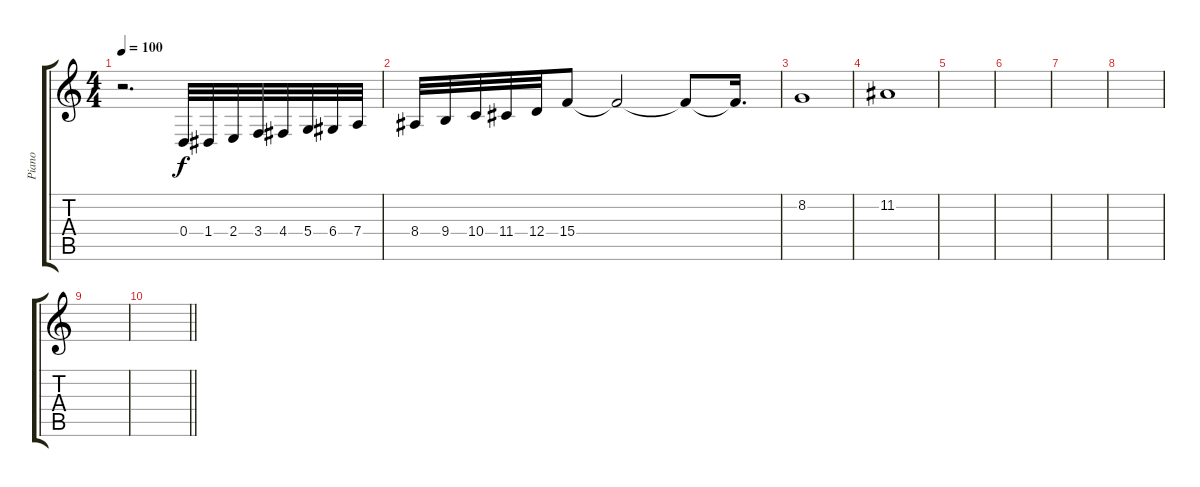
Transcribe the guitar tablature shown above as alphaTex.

\track ("Piano" "Piano") {instrument electricgrandpiano}
\staff {score tabs}
\tuning (E4 B3 G3 D3 A2 E2) {hide}
\ts (4 4)
\tempo 100
\clef g2
\ks c
r.2{d dy f} 0.4.32 1.4.32 2.4.32 3.4.32 4.4.32 5.4.32 6.4.32 7.4.32 |
8.4.32 9.4.32 10.4.32 11.4.32 12.4.32 15.4.8 15.4{t}.2 15.4{t}.8 15.4{t}.16{d} |
8.2.1 |
11.2.1 |
|
|
|
|
|
\barLineRight lightlight
